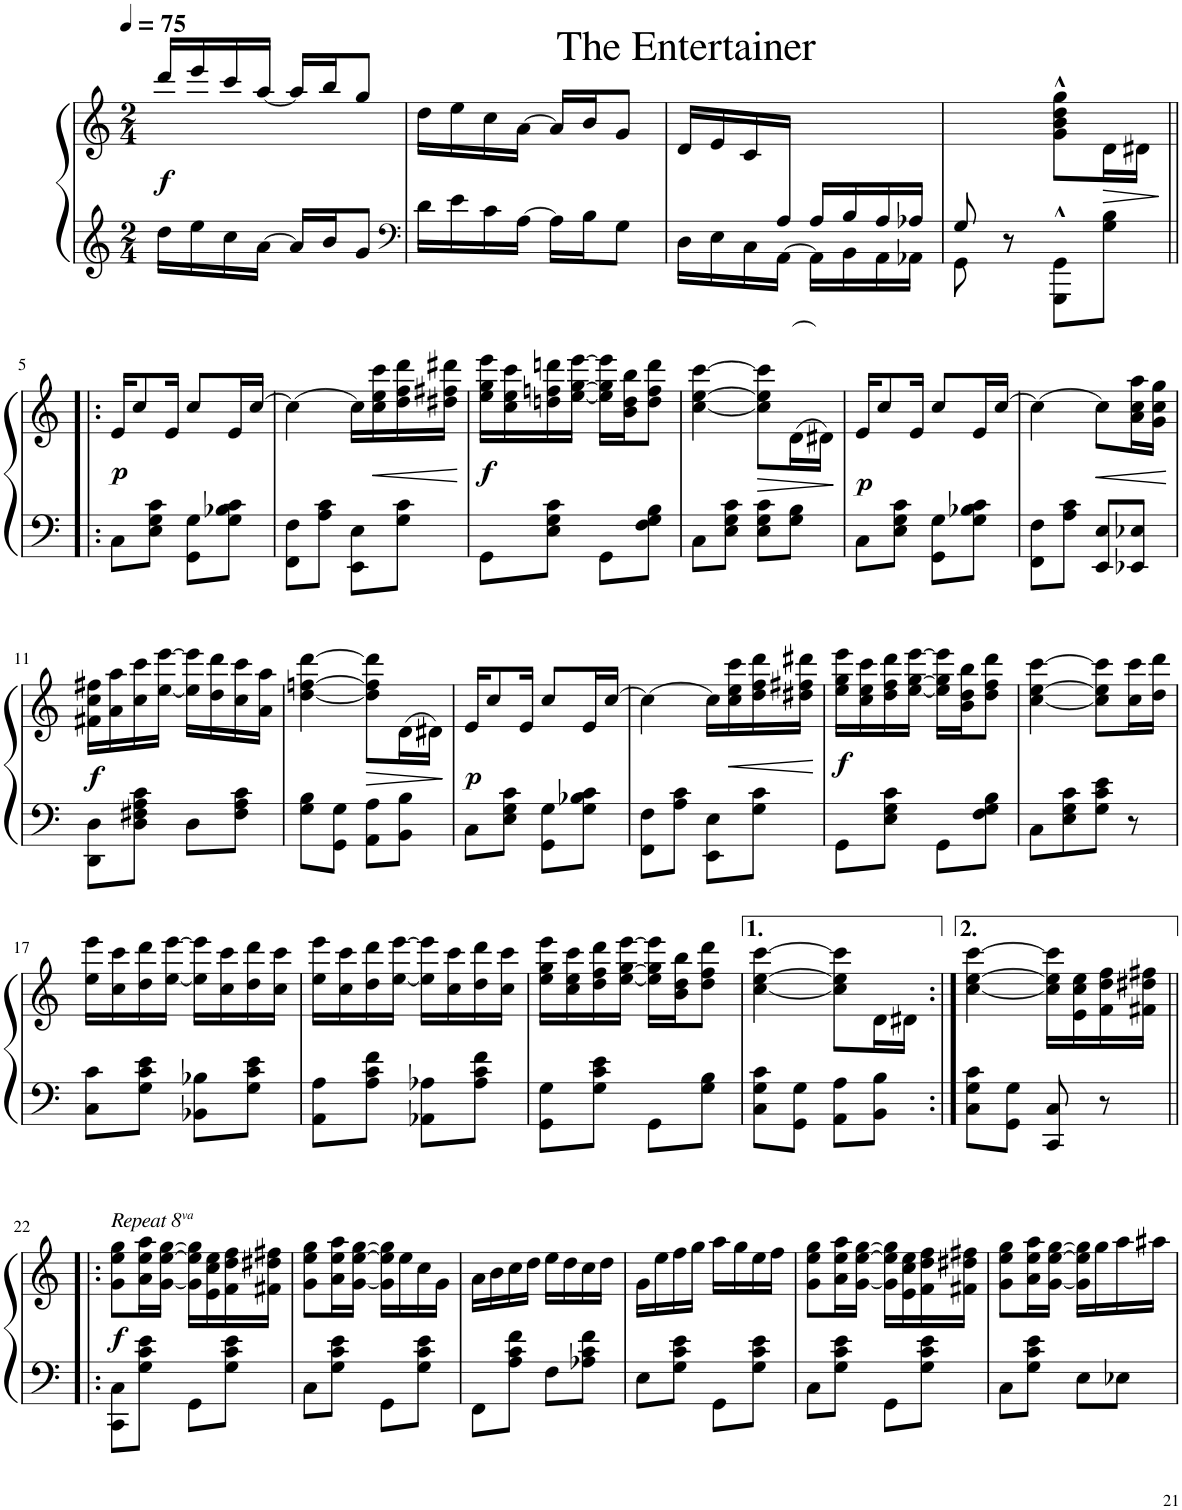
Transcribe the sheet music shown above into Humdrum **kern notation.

**kern	**kern	**dynam
*part1	*part1	*part1
*staff2	*staff1	*staff1/2
*I"Piano	*	*
*I'Pno.	*	*
!!LO:PB:g=z
*clefG2	*clefG2	*
*k[]	*k[]	*
*M2/4	*M2/4	*
*MM75	*MM75	*
=1	=1	=1
!	!LO:TX:a:t=The Entertainer	!
!	!	!LO:DY:b
16dd\LL	16ddd/LL	f
16ee\	16eee/	.
16cc\	16ccc/	.
[16a\JJ	[16aa/JJ	.
16a/LL]	16aa/LL]	.
16b/J	16bb/J	.
8g/J	8gg/J	.
=2	=2	=2
*clefF4	*	*
16d\LL	16dd\LL	.
16e\	16ee\	.
16c\	16cc\	.
[16A\JJ	[16a\JJ	.
16A\LL]	16a/LL]	.
16B\J	16b/J	.
8G\J	8g/J	.
=3	=3	=3
*^	*	*
8.ryy	16D\LL	16d/LL	.
.	16E\	16e/	.
.	16C\	16c/	.
[>16A/JJ	[16AA\JJ	4ryy	.
16A/LL]	16AA\LL]	.	.
16B/	16BB\	.	.
16A/	16AA\	.	.
16A-X/JJ	16AA-X\JJ	16ryy	.
=4	=4	=4	=4
8G/	8GG\	8ryy	.
4.ryy	8r	8r	.
.	8GGG\^^ 8GG\^^L	8g\^^ 8b\^^ 8dd\^^ 8gg\^^L	.
!	!	!	!LO:HP:b
.	8G\ 8B\J	16d\L	>
.	.	16d#X\JJ	.
*v	*v	*	*
.	.	]
!!LO:LB:g=z
=5!|:	=5!|:	=5!|:
!	!	!LO:DY:b
8C\L	16e/KL	p
.	8cc/	.
8E\ 8G\ 8c\J	.	.
.	16e/Jk	.
8GG\ 8G\L	8cc/L	.
8G\ 8B-X\ 8c\J	16e/L	.
.	[16cc/JJ	.
=6	=6	=6
8FF\ 8F\L	4cc\_	.
8A\ 8c\J	.	.
8EE\ 8E\L	16cc\LL]	.
!	!	!LO:HP:b
.	16cc\ 16ee\ 16ccc\	<
8G\ 8c\J	16dd\ 16ff\ 16ddd\	.
.	16dd#X\ 16ff#X\ 16ddd#X\JJ	.
.	.	[
=7	=7	=7
!	!	!LO:DY:b
8GG\L	16ee\ 16gg\ 16eee\LL	f
.	16cc\ 16ee\ 16ccc\	.
8E\ 8G\ 8c\J	16ddn\ 16ffn\ 16dddn\	.
.	[16ee\ [16gg\ [16eee\JJ	.
8GG\L	16ee\] 16gg\] 16eee\]LL	.
.	16b\ 16dd\ 16bb\J	.
8F\ 8G\ 8B\J	8dd\ 8ff\ 8ddd\J	.
=8	=8	=8
8C\L	[4cc\ [4ee\ [4ccc\	.
8E\ 8G\ 8c\J	.	.
!	!	!LO:HP:b
8E\ 8G\ 8c\L	8cc\] 8ee\] 8ccc\]L	>
8G\ 8B\J	(16d\L	.
.	16d#X\JJ)	.
.	.	]
=9	=9	=9
!	!	!LO:DY:b
8C\L	16e/KL	p
.	8cc/	.
8E\ 8G\ 8c\J	.	.
.	16e/Jk	.
8GG\ 8G\L	8cc/L	.
8G\ 8B-X\ 8c\J	16e/L	.
.	[16cc/JJ	.
=10	=10	=10
8FF\ 8F\L	4cc\_	.
8A\ 8c\J	.	.
!	!	!LO:HP:b
8EE/ 8E/L	8cc\L]	<
8EE-X/ 8E-X/J	16a\ 16cc\ 16aa\L	.
.	16g\ 16cc\ 16gg\JJ	.
.	.	[
!!LO:LB:g=z
=11	=11	=11
!	!	!LO:DY:b
8DD\ 8D\L	16f#X\ 16cc\ 16ff#X\LL	f
.	16a\ 16aa\	.
8D\ 8F#X\ 8A\ 8c\J	16cc\ 16ccc\	.
.	[16ee\ [16eee\JJ	.
8D\L	16ee\] 16eee\]LL	.
.	16dd\ 16ddd\	.
8F#\ 8A\ 8c\J	16cc\ 16ccc\	.
.	16a\ 16aa\JJ	.
=12	=12	=12
8G\ 8B\L	[4dd\ [4ffn\ [4ddd\	.
8GG\ 8G\J	.	.
!	!	!LO:HP:b
8AA\ 8A\L	8dd\] 8ff\] 8ddd\]L	>
8BB\ 8B\J	(16d\L	.
.	16d#X\JJ)	.
.	.	]
=13	=13	=13
!	!	!LO:DY:b
8C\L	16e/KL	p
.	8cc/	.
8E\ 8G\ 8c\J	.	.
.	16e/Jk	.
8GG\ 8G\L	8cc/L	.
8G\ 8B-X\ 8c\J	16e/L	.
.	[16cc/JJ	.
=14	=14	=14
8FF\ 8F\L	4cc\_	.
8A\ 8c\J	.	.
8EE\ 8E\L	16cc\LL]	.
!	!	!LO:HP:b
.	16cc\ 16ee\ 16ccc\	<
8G\ 8c\J	16dd\ 16ff\ 16ddd\	.
.	16dd#X\ 16ff#X\ 16ddd#X\JJ	.
.	.	[
=15	=15	=15
!	!	!LO:DY:b
8GG\L	16ee\ 16gg\ 16eee\LL	f
.	16cc\ 16ee\ 16ccc\	.
8E\ 8G\ 8c\J	16dd\ 16ff\ 16ddd\	.
.	[16ee\ [16gg\ [16eee\JJ	.
8GG\L	16ee\] 16gg\] 16eee\]LL	.
.	16b\ 16dd\ 16bb\J	.
8F\ 8G\ 8B\J	8dd\ 8ff\ 8ddd\J	.
=16	=16	=16
8C\L	[4cc\ [4ee\ [4ccc\	.
8E\ 8G\ 8c\	.	.
8G\ 8c\ 8e\J	8cc\] 8ee\] 8ccc\]L	.
8r	16cc\ 16ccc\L	.
.	16dd\ 16ddd\JJ	.
!!LO:LB:g=z
=17	=17	=17
8C\ 8c\L	16ee\ 16eee\LL	.
.	16cc\ 16ccc\	.
8G\ 8c\ 8e\J	16dd\ 16ddd\	.
.	[16ee\ [16eee\JJ	.
8BB-X\ 8B-X\L	16ee\] 16eee\]LL	.
.	16cc\ 16ccc\	.
8G\ 8c\ 8e\J	16dd\ 16ddd\	.
.	16cc\ 16ccc\JJ	.
=18	=18	=18
8AA\ 8A\L	16ee\ 16eee\LL	.
.	16cc\ 16ccc\	.
8A\ 8c\ 8f\J	16dd\ 16ddd\	.
.	[16ee\ [16eee\JJ	.
8AA-X\ 8A-X\L	16ee\] 16eee\]LL	.
.	16cc\ 16ccc\	.
8A-\ 8c\ 8f\J	16dd\ 16ddd\	.
.	16cc\ 16ccc\JJ	.
=19	=19	=19
8GG\ 8G\L	16ee\ 16gg\ 16eee\LL	.
.	16cc\ 16ee\ 16ccc\	.
8G\ 8c\ 8e\J	16dd\ 16ff\ 16ddd\	.
.	[16ee\ [16gg\ [16eee\JJ	.
8GG\L	16ee\] 16gg\] 16eee\]LL	.
.	16b\ 16dd\ 16bb\J	.
8G\ 8B\J	8dd\ 8ff\ 8ddd\J	.
=20	=20	=20
8C\ 8G\ 8c\L	[4cc\ [4ee\ [4ccc\	.
8GG\ 8G\J	.	.
8AA\ 8A\L	8cc\] 8ee\] 8ccc\]L	.
8BB\ 8B\J	16d\L	.
.	16d#X\JJ	.
=21:|!	=21:|!	=21:|!
8C\ 8G\ 8c\L	[4cc\ [4ee\ [4ccc\	.
8GG\ 8G\J	.	.
8CC/ 8C/	16cc\] 16ee\] 16ccc\]LL	.
.	16e\ 16cc\ 16ee\	.
8r	16f\ 16dd\ 16ff\	.
.	16f#X\ 16dd#X\ 16ff#X\JJ	.
!!LO:LB:g=z
=22!|:	=22!|:	=22!|:
!	!LO:TX:a:i:t=Repeat 8	!
!	!LO:TX:a:t=va	!
!	!	!LO:DY:b
8CC\ 8C\L	8g\ 8ee\ 8gg\L	f
8G\ 8c\ 8e\J	16a\ 16ee\ 16aa\L	.
.	[16g\ [16ee\ [16gg\JJ	.
8GG\L	16g\] 16ee\] 16gg\]LL	.
.	16e\ 16cc\ 16ee\	.
8G\ 8c\ 8e\J	16f\ 16dd\ 16ff\	.
.	16f#X\ 16dd#X\ 16ff#X\JJ	.
=23	=23	=23
8C\L	8g\ 8ee\ 8gg\L	.
8G\ 8c\ 8e\J	16a\ 16ee\ 16aa\L	.
.	[16g\ [16ee\ [16gg\JJ	.
8GG\L	16g\] 16ee\] 16gg\]LL	.
.	16ee\	.
8G\ 8c\ 8e\J	16cc\	.
.	16g\JJ	.
=24	=24	=24
8FF\L	16a\LL	.
.	16b\	.
8A\ 8c\ 8f\J	16cc\	.
.	16dd\JJ	.
8F\L	16ee\LL	.
.	16dd\	.
8A-X\ 8c\ 8f\J	16cc\	.
.	16dd\JJ	.
=25	=25	=25
8E\L	16g\LL	.
.	16ee\	.
8G\ 8c\ 8e\J	16ff\	.
.	16gg\JJ	.
8GG\L	16aa\LL	.
.	16gg\	.
8G\ 8c\ 8e\J	16ee\	.
.	16ff\JJ	.
=26	=26	=26
8C\L	8g\ 8ee\ 8gg\L	.
8G\ 8c\ 8e\J	16a\ 16ee\ 16aa\L	.
.	[16g\ [16ee\ [16gg\JJ	.
8GG\L	16g\] 16ee\] 16gg\]LL	.
.	16e\ 16cc\ 16ee\	.
8G\ 8c\ 8e\J	16f\ 16dd\ 16ff\	.
.	16f#X\ 16dd#X\ 16ff#X\JJ	.
=27	=27	=27
8C\L	8g\ 8ee\ 8gg\L	.
8G\ 8c\ 8e\J	16a\ 16ee\ 16aa\L	.
.	[16g\ [16ee\ [16gg\JJ	.
8E\L	16g\] 16ee\] 16gg\]LL	.
.	16gg\	.
8E-X\J	16aa\	.
.	16aa#X\JJ	.
=	=	=
*-	*-	*-
